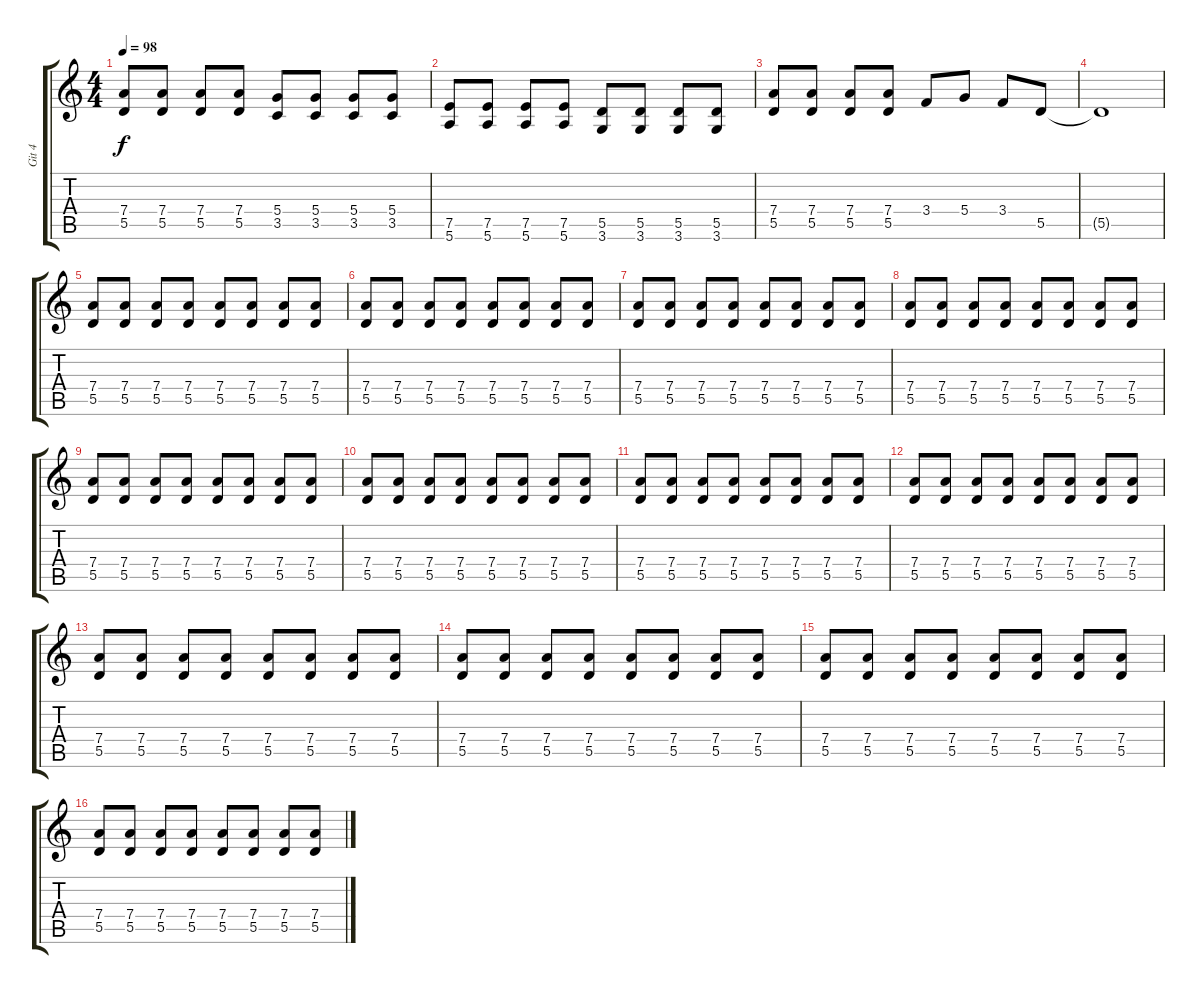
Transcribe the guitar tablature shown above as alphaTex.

\track ("Git 4" "Git 4") {instrument distortionguitar}
\staff {score tabs}
\tuning (E4 B3 G3 D3 A2 E2) {hide}
\ts (4 4)
\tempo 98
\clef g2
\ks c
(7.4 5.5).8{dy f} (7.4 5.5).8 (7.4 5.5).8 (7.4 5.5).8 (5.4 3.5).8 (5.4 3.5).8 (5.4 3.5).8 (5.4 3.5).8 |
(7.5 5.6).8 (7.5 5.6).8 (7.5 5.6).8 (7.5 5.6).8 (5.5 3.6).8 (5.5 3.6).8 (5.5 3.6).8 (5.5 3.6).8 |
(7.4 5.5).8 (7.4 5.5).8 (7.4 5.5).8 (7.4 5.5).8 3.4.8 5.4.8 3.4.8 5.5.8 |
5.5{t}.1 |
(7.4 5.5).8 (7.4 5.5).8 (7.4 5.5).8 (7.4 5.5).8 (7.4 5.5).8 (7.4 5.5).8 (7.4 5.5).8 (7.4 5.5).8 |
(7.4 5.5).8 (7.4 5.5).8 (7.4 5.5).8 (7.4 5.5).8 (7.4 5.5).8 (7.4 5.5).8 (7.4 5.5).8 (7.4 5.5).8 |
(7.4 5.5).8 (7.4 5.5).8 (7.4 5.5).8 (7.4 5.5).8 (7.4 5.5).8 (7.4 5.5).8 (7.4 5.5).8 (7.4 5.5).8 |
(7.4 5.5).8 (7.4 5.5).8 (7.4 5.5).8 (7.4 5.5).8 (7.4 5.5).8 (7.4 5.5).8 (7.4 5.5).8 (7.4 5.5).8 |
(7.4 5.5).8 (7.4 5.5).8 (7.4 5.5).8 (7.4 5.5).8 (7.4 5.5).8 (7.4 5.5).8 (7.4 5.5).8 (7.4 5.5).8 |
(7.4 5.5).8 (7.4 5.5).8 (7.4 5.5).8 (7.4 5.5).8 (7.4 5.5).8 (7.4 5.5).8 (7.4 5.5).8 (7.4 5.5).8 |
(7.4 5.5).8 (7.4 5.5).8 (7.4 5.5).8 (7.4 5.5).8 (7.4 5.5).8 (7.4 5.5).8 (7.4 5.5).8 (7.4 5.5).8 |
(7.4 5.5).8 (7.4 5.5).8 (7.4 5.5).8 (7.4 5.5).8 (7.4 5.5).8 (7.4 5.5).8 (7.4 5.5).8 (7.4 5.5).8 |
(7.4 5.5).8 (7.4 5.5).8 (7.4 5.5).8 (7.4 5.5).8 (7.4 5.5).8 (7.4 5.5).8 (7.4 5.5).8 (7.4 5.5).8 |
(7.4 5.5).8 (7.4 5.5).8 (7.4 5.5).8 (7.4 5.5).8 (7.4 5.5).8 (7.4 5.5).8 (7.4 5.5).8 (7.4 5.5).8 |
(7.4 5.5).8 (7.4 5.5).8 (7.4 5.5).8 (7.4 5.5).8 (7.4 5.5).8 (7.4 5.5).8 (7.4 5.5).8 (7.4 5.5).8 |
(7.4 5.5).8 (7.4 5.5).8 (7.4 5.5).8 (7.4 5.5).8 (7.4 5.5).8 (7.4 5.5).8 (7.4 5.5).8 (7.4 5.5).8
